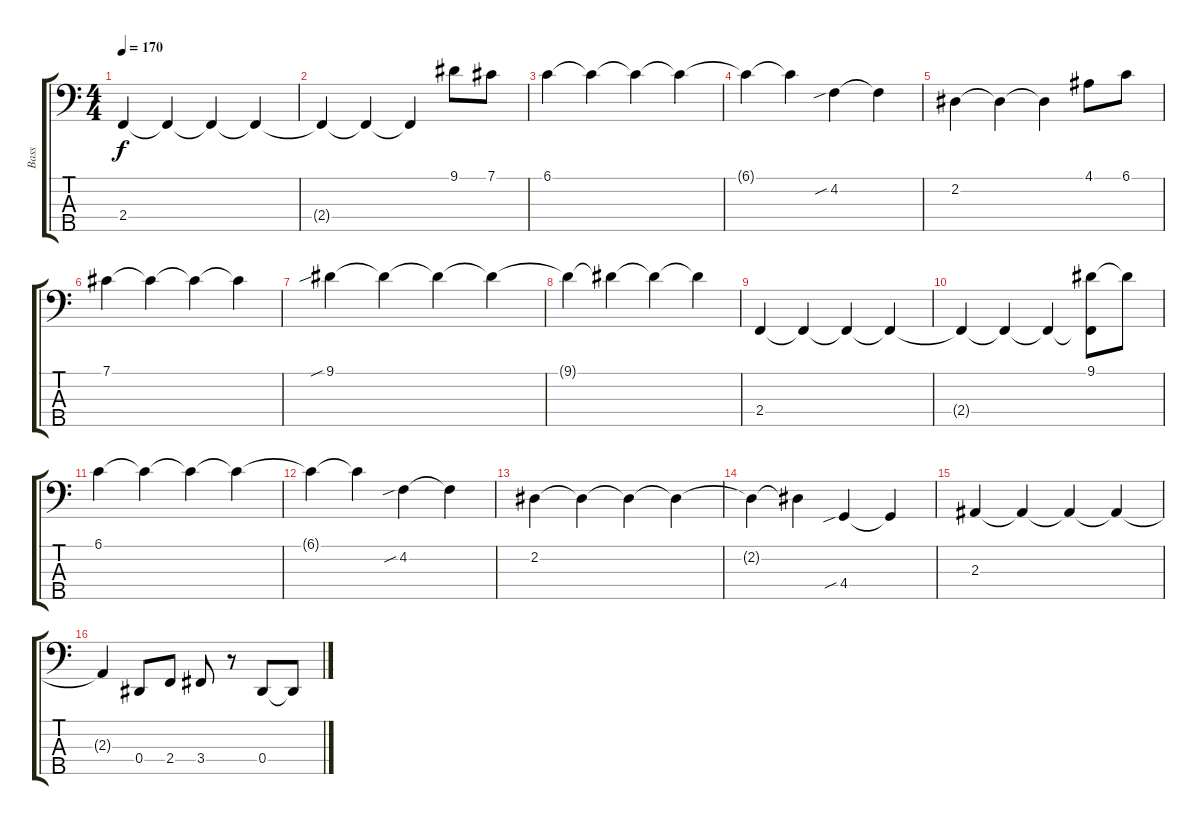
\track ("Bass" "Bass") {instrument electricbassfinger}
\staff {score tabs}
\tuning (Gb2 Db2 Ab1 Eb1 Bb0) {hide}
\ts (4 4)
\tempo 170
\clef f4
\ks c
2.4.4{dy f} 2.4{t}.4 2.4{t}.4 2.4{t}.4 |
2.4{t}.4 2.4{t}.4 2.4{t}.4 9.1.8 7.1.8 |
6.1.4 6.1{t}.4 6.1{t}.4 6.1{t}.4 |
6.1{t}.4 6.1{t}.4 4.2{sib}.4 4.2{t}.4 |
2.2.4 2.2{t}.4 2.2{t}.4 4.1.8 6.1.8 |
7.1.4 7.1{t}.4 7.1{t}.4 7.1{t}.4 |
9.1{sib}.4 9.1{t}.4 9.1{t}.4 9.1{t}.4 |
9.1{t}.4 9.1{t}.4 9.1{t}.4 9.1{t}.4 |
2.4.4 2.4{t}.4 2.4{t}.4 2.4{t}.4 |
2.4{t}.4 2.4{t}.4 2.4{t}.4 (9.1 2.4{t}).8 9.1{t}.8 |
6.1.4 6.1{t}.4 6.1{t}.4 6.1{t}.4 |
6.1{t}.4 6.1{t}.4 4.2{sib}.4 4.2{t}.4 |
2.2.4 2.2{t}.4 2.2{t}.4 2.2{t}.4 |
2.2{t}.4 2.2{t}.4 4.4{sib}.4 4.4{t}.4 |
2.3.4 2.3{t}.4 2.3{t}.4 2.3{t}.4 |
2.3{t}.4 0.4.8 2.4.8 3.4.8 r.8 0.4.8 0.4{t}.8
